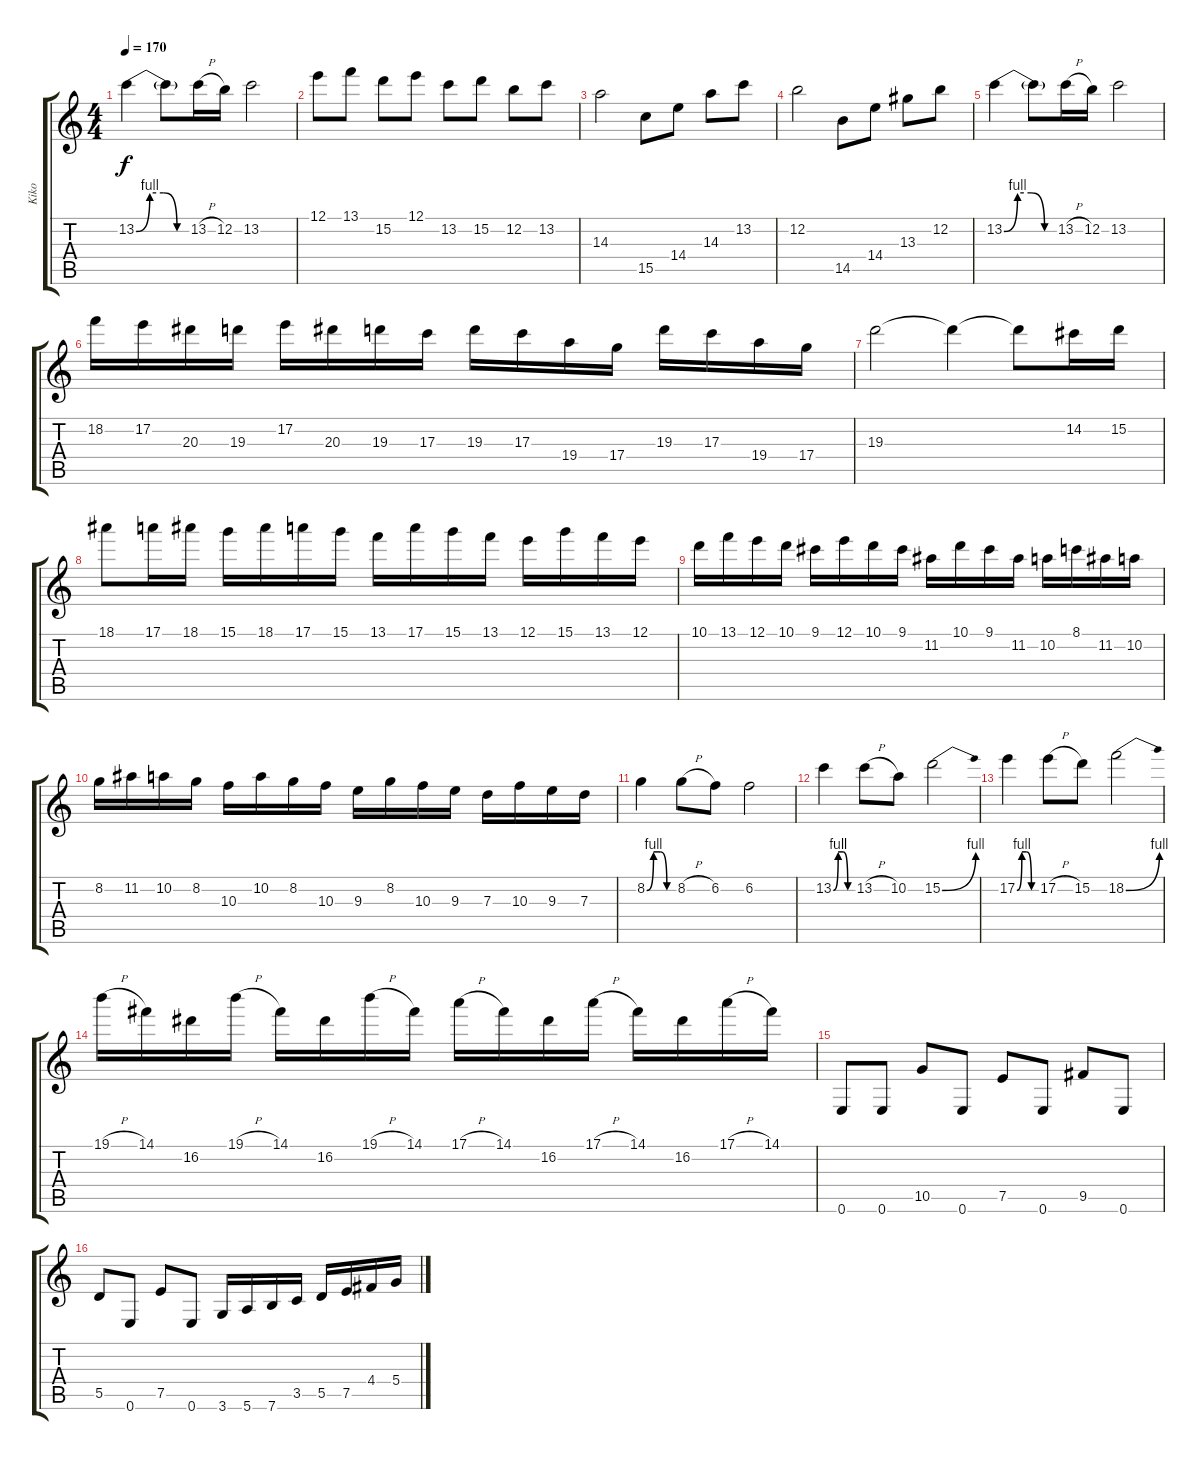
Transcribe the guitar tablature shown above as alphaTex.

\track ("Kiko" "Kiko") {instrument overdrivenguitar}
\staff {score tabs}
\tuning (E4 B3 G3 D3 A2 E2) {hide}
\ts (4 4)
\tempo 170
\clef g2
\ks c
13.2{be (custom 0 0 15 4 30 4 45 0 60 0)}.4{dy f} 13.2{t}.8 13.2{h}.16 12.2.16 13.2.2 |
12.1.8 13.1.8 15.2.8 12.1.8 13.2.8 15.2.8 12.2.8 13.2.8 |
14.3.2 15.5.8 14.4.8 14.3.8 13.2.8 |
12.2.2 14.5.8 14.4.8 13.3.8 12.2.8 |
13.2{be (custom 0 0 15 4 30 4 45 0 60 0)}.4 13.2{t}.8 13.2{h}.16 12.2.16 13.2.2 |
18.2.16 17.2.16 20.3.16 19.3.16 17.2.16 20.3.16 19.3.16 17.3.16 19.3.16 17.3.16 19.4.16 17.4.16 19.3.16 17.3.16 19.4.16 17.4.16 |
19.3.2 19.3{t}.4 19.3{t}.8 14.2.16 15.2.16 |
18.1.8 17.1.16 18.1.16 15.1.16 18.1.16 17.1.16 15.1.16 13.1.16 17.1.16 15.1.16 13.1.16 12.1.16 15.1.16 13.1.16 12.1.16 |
10.1.16 13.1.16 12.1.16 10.1.16 9.1.16 12.1.16 10.1.16 9.1.16 11.2.16 10.1.16 9.1.16 11.2.16 10.2.16 8.1.16 11.2.16 10.2.16 |
8.2.16 11.2.16 10.2.16 8.2.16 10.3.16 10.2.16 8.2.16 10.3.16 9.3.16 8.2.16 10.3.16 9.3.16 7.3.16 10.3.16 9.3.16 7.3.16 |
8.2{be (custom 0 0 15 4 30 4 45 0 60 0)}.4 8.2{h}.8 6.2.8 6.2.2 |
13.2{be (custom 0 0 15 4 30 4 45 0 60 0)}.4 13.2{h}.8 10.2.8 15.2{be (bend 0 0 60 4)}.2 |
17.2{be (custom 0 0 15 4 30 4 45 0 60 0)}.4 17.2{h}.8 15.2.8 18.2{be (bend 0 0 60 4)}.2 |
19.1{h}.16 14.1.16 16.2.16 19.1{h}.16 14.1.16 16.2.16 19.1{h}.16 14.1.16 17.1{h}.16 14.1.16 16.2.16 17.1{h}.16 14.1.16 16.2.16 17.1{h}.16 14.1.16 |
0.6.8 0.6.8 10.5.8 0.6.8 7.5.8 0.6.8 9.5.8 0.6.8 |
5.5.8 0.6.8 7.5.8 0.6.8 3.6.16 5.6.16 7.6.16 3.5.16 5.5.16 7.5.16 4.4.16 5.4.16
